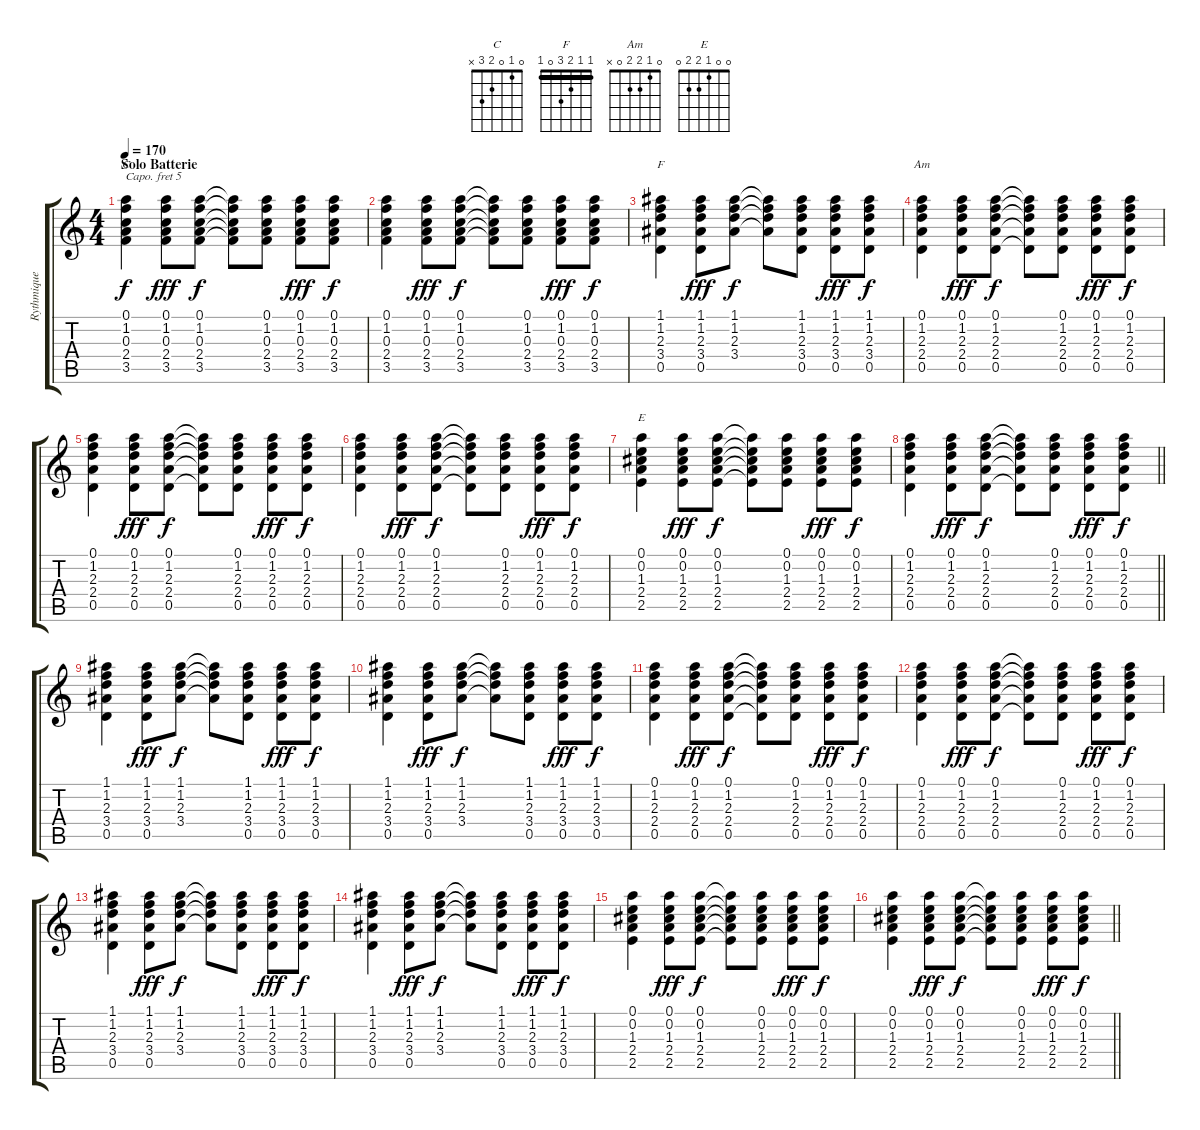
\track ("Rythmique" "Rythmique") {instrument electricguitarjazz}
\staff {score tabs}
\capo 5
\tuning (E4 B3 G3 D3 A2 E2) {hide}
\chord ("C" 0 1 0 2 3 x)
\chord ("F" 1 1 2 3 0 1) {barre 1}
\chord ("Am" 0 1 2 2 0 x)
\chord ("E" 0 0 1 2 2 0)
\ts (4 4)
\section ("" "Solo Batterie")
\tempo 170
\clef g2
\ks c
(0.1 1.2 0.3 2.4 3.5).4{ch "C" dy f} (0.1 1.2 0.3 2.4 3.5).8{dy fff} (0.1 1.2 0.3 2.4 3.5).8{dy f} (0.1{t} 1.2{t} 0.3{t} 2.4{t} 3.5{t}).8 (0.1 1.2 0.3 2.4 3.5).8 (0.1 1.2 0.3 2.4 3.5).8{dy fff} (0.1 1.2 0.3 2.4 3.5).8{dy f} |
(0.1 1.2 0.3 2.4 3.5).4 (0.1 1.2 0.3 2.4 3.5).8{dy fff} (0.1 1.2 0.3 2.4 3.5).8{dy f} (0.1{t} 1.2{t} 0.3{t} 2.4{t} 3.5{t}).8 (0.1 1.2 0.3 2.4 3.5).8 (0.1 1.2 0.3 2.4 3.5).8{dy fff} (0.1 1.2 0.3 2.4 3.5).8{dy f} |
(1.1 1.2 2.3 3.4 0.5).4{ch "F"} (1.1 1.2 2.3 3.4 0.5).8{dy fff} (1.1 1.2 2.3 3.4).8{dy f} (1.1{t} 1.2{t} 2.3{t} 3.4{t}).8 (1.1 1.2 2.3 3.4 0.5).8 (1.1 1.2 2.3 3.4 0.5).8{dy fff} (1.1 1.2 2.3 3.4 0.5).8{dy f} |
(0.1 1.2 2.3 2.4 0.5).4{ch "Am"} (0.1 1.2 2.3 2.4 0.5).8{dy fff} (0.1 1.2 2.3 2.4 0.5).8{dy f} (0.1{t} 1.2{t} 2.3{t} 2.4{t} 0.5{t}).8 (0.1 1.2 2.3 2.4 0.5).8 (0.1 1.2 2.3 2.4 0.5).8{dy fff} (0.1 1.2 2.3 2.4 0.5).8{dy f} |
(0.1 1.2 2.3 2.4 0.5).4 (0.1 1.2 2.3 2.4 0.5).8{dy fff} (0.1 1.2 2.3 2.4 0.5).8{dy f} (0.1{t} 1.2{t} 2.3{t} 2.4{t} 0.5{t}).8 (0.1 1.2 2.3 2.4 0.5).8 (0.1 1.2 2.3 2.4 0.5).8{dy fff} (0.1 1.2 2.3 2.4 0.5).8{dy f} |
(0.1 1.2 2.3 2.4 0.5).4 (0.1 1.2 2.3 2.4 0.5).8{dy fff} (0.1 1.2 2.3 2.4 0.5).8{dy f} (0.1{t} 1.2{t} 2.3{t} 2.4{t} 0.5{t}).8 (0.1 1.2 2.3 2.4 0.5).8 (0.1 1.2 2.3 2.4 0.5).8{dy fff} (0.1 1.2 2.3 2.4 0.5).8{dy f} |
(0.1 0.2 1.3 2.4 2.5).4{ch "E"} (0.1 0.2 1.3 2.4 2.5).8{dy fff} (0.1 0.2 1.3 2.4 2.5).8{dy f} (0.1{t} 0.2{t} 1.3{t} 2.4{t} 2.5{t}).8 (0.1 0.2 1.3 2.4 2.5).8 (0.1 0.2 1.3 2.4 2.5).8{dy fff} (0.1 0.2 1.3 2.4 2.5).8{dy f} |
\barLineRight lightlight
(0.1 1.2 2.3 2.4 0.5).4 (0.1 1.2 2.3 2.4 0.5).8{dy fff} (0.1 1.2 2.3 2.4 0.5).8{dy f} (0.1{t} 1.2{t} 2.3{t} 2.4{t} 0.5{t}).8 (0.1 1.2 2.3 2.4 0.5).8 (0.1 1.2 2.3 2.4 0.5).8{dy fff} (0.1 1.2 2.3 2.4 0.5).8{dy f} |
(1.1 1.2 2.3 3.4 0.5).4 (1.1 1.2 2.3 3.4 0.5).8{dy fff} (1.1 1.2 2.3 3.4).8{dy f} (1.1{t} 1.2{t} 2.3{t} 3.4{t}).8 (1.1 1.2 2.3 3.4 0.5).8 (1.1 1.2 2.3 3.4 0.5).8{dy fff} (1.1 1.2 2.3 3.4 0.5).8{dy f} |
(1.1 1.2 2.3 3.4 0.5).4 (1.1 1.2 2.3 3.4 0.5).8{dy fff} (1.1 1.2 2.3 3.4).8{dy f} (1.1{t} 1.2{t} 2.3{t} 3.4{t}).8 (1.1 1.2 2.3 3.4 0.5).8 (1.1 1.2 2.3 3.4 0.5).8{dy fff} (1.1 1.2 2.3 3.4 0.5).8{dy f} |
(0.1 1.2 2.3 2.4 0.5).4 (0.1 1.2 2.3 2.4 0.5).8{dy fff} (0.1 1.2 2.3 2.4 0.5).8{dy f} (0.1{t} 1.2{t} 2.3{t} 2.4{t} 0.5{t}).8 (0.1 1.2 2.3 2.4 0.5).8 (0.1 1.2 2.3 2.4 0.5).8{dy fff} (0.1 1.2 2.3 2.4 0.5).8{dy f} |
(0.1 1.2 2.3 2.4 0.5).4 (0.1 1.2 2.3 2.4 0.5).8{dy fff} (0.1 1.2 2.3 2.4 0.5).8{dy f} (0.1{t} 1.2{t} 2.3{t} 2.4{t} 0.5{t}).8 (0.1 1.2 2.3 2.4 0.5).8 (0.1 1.2 2.3 2.4 0.5).8{dy fff} (0.1 1.2 2.3 2.4 0.5).8{dy f} |
(1.1 1.2 2.3 3.4 0.5).4 (1.1 1.2 2.3 3.4 0.5).8{dy fff} (1.1 1.2 2.3 3.4).8{dy f} (1.1{t} 1.2{t} 2.3{t} 3.4{t}).8 (1.1 1.2 2.3 3.4 0.5).8 (1.1 1.2 2.3 3.4 0.5).8{dy fff} (1.1 1.2 2.3 3.4 0.5).8{dy f} |
(1.1 1.2 2.3 3.4 0.5).4 (1.1 1.2 2.3 3.4 0.5).8{dy fff} (1.1 1.2 2.3 3.4).8{dy f} (1.1{t} 1.2{t} 2.3{t} 3.4{t}).8 (1.1 1.2 2.3 3.4 0.5).8 (1.1 1.2 2.3 3.4 0.5).8{dy fff} (1.1 1.2 2.3 3.4 0.5).8{dy f} |
(0.1 0.2 1.3 2.4 2.5).4 (0.1 0.2 1.3 2.4 2.5).8{dy fff} (0.1 0.2 1.3 2.4 2.5).8{dy f} (0.1{t} 0.2{t} 1.3{t} 2.4{t} 2.5{t}).8 (0.1 0.2 1.3 2.4 2.5).8 (0.1 0.2 1.3 2.4 2.5).8{dy fff} (0.1 0.2 1.3 2.4 2.5).8{dy f} |
\barLineRight lightlight
(0.1 0.2 1.3 2.4 2.5).4 (0.1 0.2 1.3 2.4 2.5).8{dy fff} (0.1 0.2 1.3 2.4 2.5).8{dy f} (0.1{t} 0.2{t} 1.3{t} 2.4{t} 2.5{t}).8 (0.1 0.2 1.3 2.4 2.5).8 (0.1 0.2 1.3 2.4 2.5).8{dy fff} (0.1 0.2 1.3 2.4 2.5).8{dy f}
